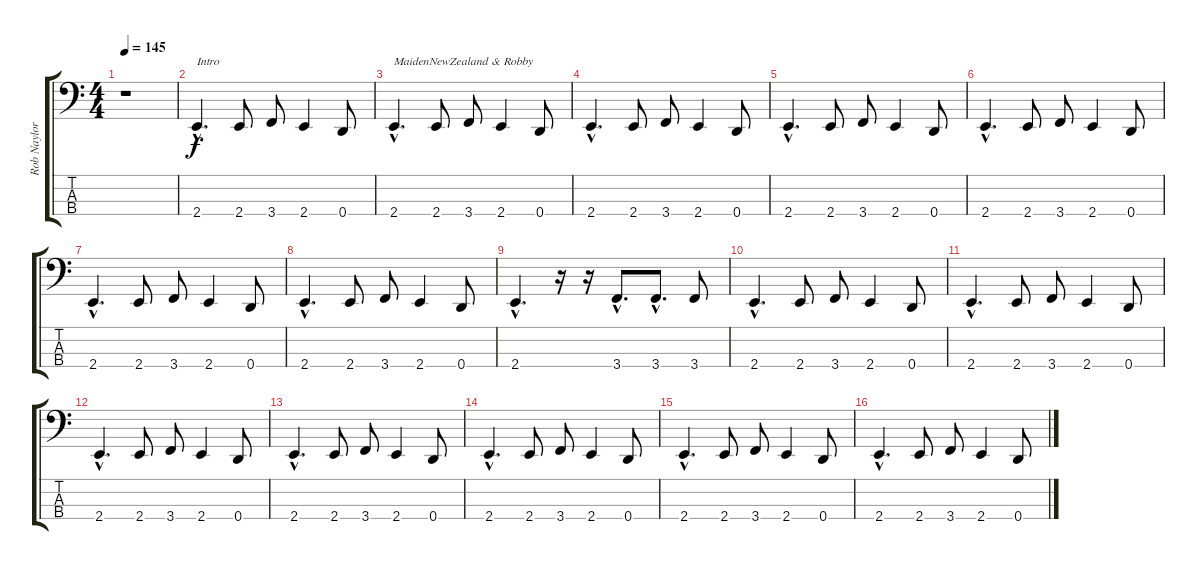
\track ("Rob Naylor" "Rob Naylor") {instrument electricbasspick}
\staff {score tabs}
\tuning (G2 D2 A1 D1) {hide}
\ts (4 4)
\tempo 145
\clef f4
\ks c
r.1{dy f instrument electricbasspick} |
2.4{hac}.4{d txt "Intro"} 2.4.8 3.4.8 2.4.4 0.4.8 |
2.4{hac}.4{d txt "MaidenNewZealand & Robby"} 2.4.8 3.4.8 2.4.4 0.4.8 |
2.4{hac}.4{d} 2.4.8 3.4.8 2.4.4 0.4.8 |
2.4{hac}.4{d} 2.4.8 3.4.8 2.4.4 0.4.8 |
2.4{hac}.4{d txt ""} 2.4.8 3.4.8 2.4.4 0.4.8 |
2.4{hac}.4{d} 2.4.8 3.4.8 2.4.4 0.4.8 |
2.4{hac}.4{d} 2.4.8 3.4.8 2.4.4 0.4.8 |
2.4{hac}.4{d} r.16 r.16 3.4{hac}.8{d} 3.4{hac}.8{d} 3.4.8 |
2.4{hac}.4{d} 2.4.8 3.4.8 2.4.4 0.4.8 |
2.4{hac}.4{d} 2.4.8 3.4.8 2.4.4 0.4.8 |
2.4{hac}.4{d} 2.4.8 3.4.8 2.4.4 0.4.8 |
2.4{hac}.4{d} 2.4.8 3.4.8 2.4.4 0.4.8 |
2.4{hac}.4{d} 2.4.8 3.4.8 2.4.4 0.4.8 |
2.4{hac}.4{d} 2.4.8 3.4.8 2.4.4 0.4.8 |
2.4{hac}.4{d} 2.4.8 3.4.8 2.4.4 0.4.8
